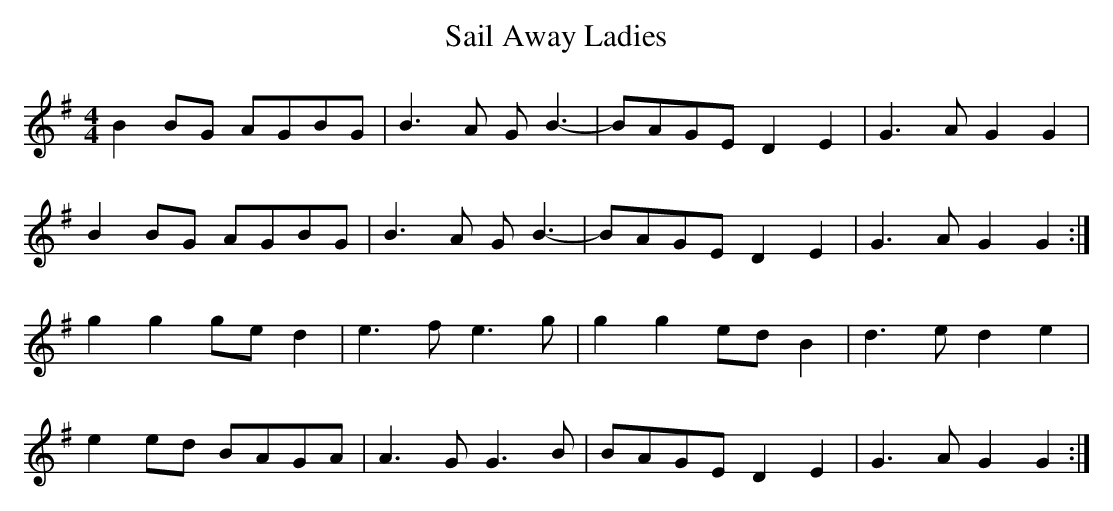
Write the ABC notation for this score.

X:1
T: Sail Away Ladies
M: 4/4
L: 1/8
K: Gmaj
B2 BG AGBG|B3A GB3-|BAGE D2 E2|G3A G2 G2|
B2 BG AGBG|B3A GB3-|BAGE D2 E2|G3A G2 G2:|
g2 g2 ge d2|e3f e3g|g2 g2 ed B2|d3e d2 e2|
e2 ed BAGA|A3G G3B|BAGE D2 E2|G3A G2 G2:|
